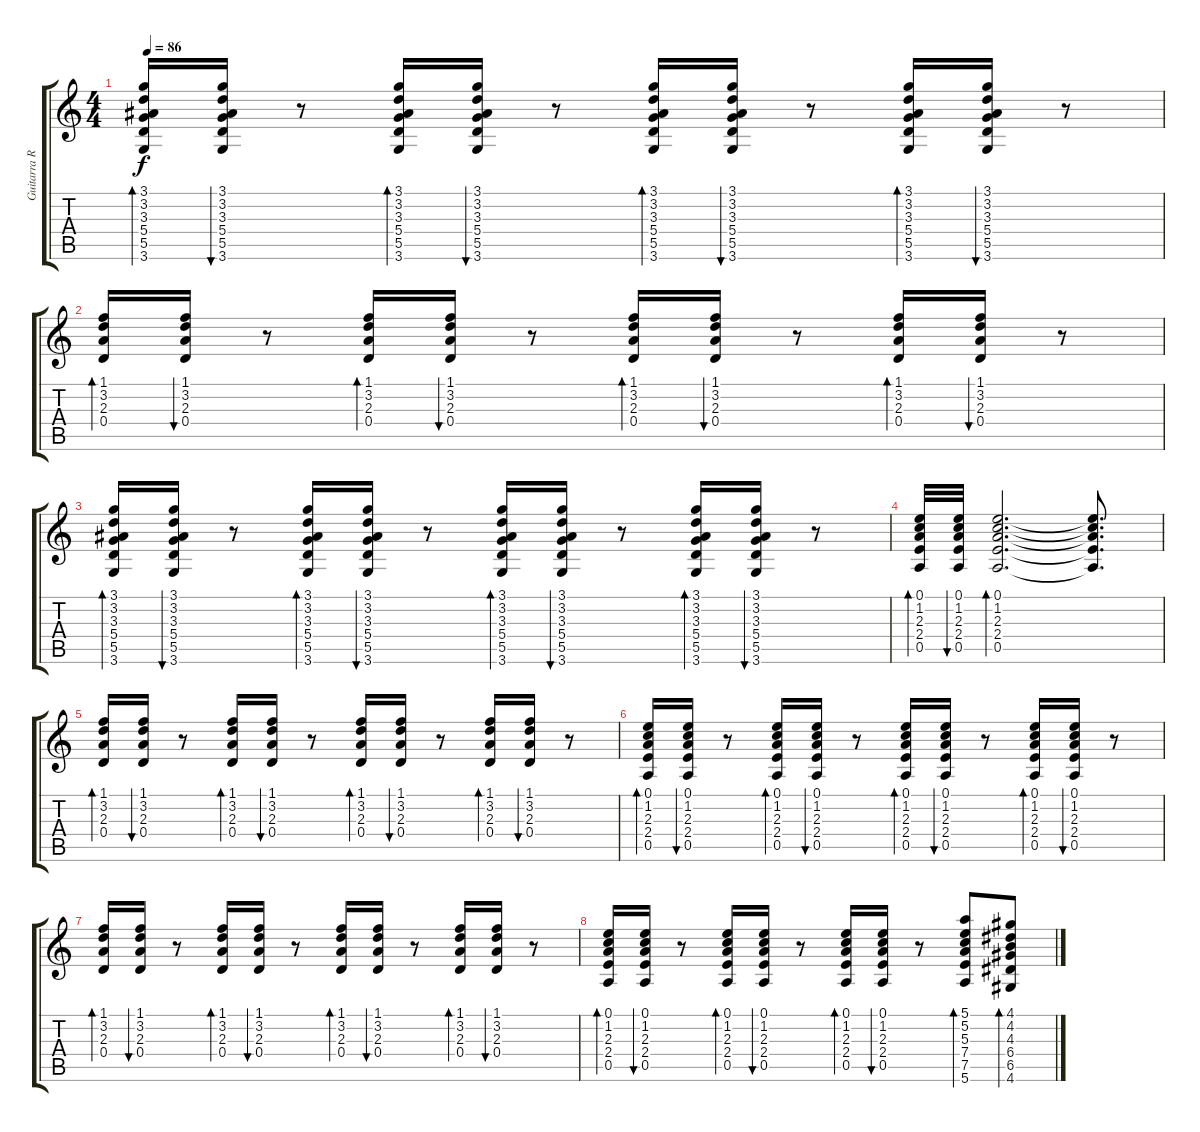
\track ("Guitarra Rítmica" "Guitarra R") {instrument electricguitarclean}
\staff {score tabs}
\tuning (E4 B3 G3 D3 A2 E2) {hide}
\ts (4 4)
\tempo 86
\clef g2
\ks c
(3.1 3.2 3.3 5.4 5.5 3.6).16{bd 30 dy f} (3.1 3.2 3.3 5.4 5.5 3.6).16{bu 30} r.8 (3.1 3.2 3.3 5.4 5.5 3.6).16{bd 30} (3.1 3.2 3.3 5.4 5.5 3.6).16{bu 30} r.8 (3.1 3.2 3.3 5.4 5.5 3.6).16{bd 30} (3.1 3.2 3.3 5.4 5.5 3.6).16{bu 30} r.8 (3.1 3.2 3.3 5.4 5.5 3.6).16{bd 30} (3.1 3.2 3.3 5.4 5.5 3.6).16{bu 30} r.8 |
(1.1 3.2 2.3 0.4).16{bd 30} (1.1 3.2 2.3 0.4).16{bu 30} r.8 (1.1 3.2 2.3 0.4).16{bd 30} (1.1 3.2 2.3 0.4).16{bu 30} r.8 (1.1 3.2 2.3 0.4).16{bd 30} (1.1 3.2 2.3 0.4).16{bu 30} r.8 (1.1 3.2 2.3 0.4).16{bd 30} (1.1 3.2 2.3 0.4).16{bu 30} r.8 |
(3.1 3.2 3.3 5.4 5.5 3.6).16{bd 30} (3.1 3.2 3.3 5.4 5.5 3.6).16{bu 30} r.8 (3.1 3.2 3.3 5.4 5.5 3.6).16{bd 30} (3.1 3.2 3.3 5.4 5.5 3.6).16{bu 30} r.8 (3.1 3.2 3.3 5.4 5.5 3.6).16{bd 30} (3.1 3.2 3.3 5.4 5.5 3.6).16{bu 30} r.8 (3.1 3.2 3.3 5.4 5.5 3.6).16{bd 30} (3.1 3.2 3.3 5.4 5.5 3.6).16{bu 30} r.8 |
(0.1 1.2 2.3 2.4 0.5).32{bd 30} (0.1 1.2 2.3 2.4 0.5).32{bu 30} (0.1 1.2 2.3 2.4 0.5).2{d bd 30} (0.1{t} 1.2{t} 2.3{t} 2.4{t} 0.5{t}).8{d} |
(1.1 3.2 2.3 0.4).16{bd 30} (1.1 3.2 2.3 0.4).16{bu 30} r.8 (1.1 3.2 2.3 0.4).16{bd 30} (1.1 3.2 2.3 0.4).16{bu 30} r.8 (1.1 3.2 2.3 0.4).16{bd 30} (1.1 3.2 2.3 0.4).16{bu 30} r.8 (1.1 3.2 2.3 0.4).16{bd 30} (1.1 3.2 2.3 0.4).16{bu 30} r.8 |
(0.1 1.2 2.3 2.4 0.5).16{bd 30} (0.1 1.2 2.3 2.4 0.5).16{bu 30} r.8 (0.1 1.2 2.3 2.4 0.5).16{bd 30} (0.1 1.2 2.3 2.4 0.5).16{bu 30} r.8 (0.1 1.2 2.3 2.4 0.5).16{bd 30} (0.1 1.2 2.3 2.4 0.5).16{bu 30} r.8 (0.1 1.2 2.3 2.4 0.5).16{bd 30} (0.1 1.2 2.3 2.4 0.5).16{bu 30} r.8 |
(1.1 3.2 2.3 0.4).16{bd 30} (1.1 3.2 2.3 0.4).16{bu 30} r.8 (1.1 3.2 2.3 0.4).16{bd 30} (1.1 3.2 2.3 0.4).16{bu 30} r.8 (1.1 3.2 2.3 0.4).16{bd 30} (1.1 3.2 2.3 0.4).16{bu 30} r.8 (1.1 3.2 2.3 0.4).16{bd 30} (1.1 3.2 2.3 0.4).16{bu 30} r.8 |
(0.1 1.2 2.3 2.4 0.5).16{bd 30} (0.1 1.2 2.3 2.4 0.5).16{bu 30} r.8 (0.1 1.2 2.3 2.4 0.5).16{bd 30} (0.1 1.2 2.3 2.4 0.5).16{bu 30} r.8 (0.1 1.2 2.3 2.4 0.5).16{bd 30} (0.1 1.2 2.3 2.4 0.5).16{bu 30} r.8 (5.1 5.2 5.3 7.4 7.5 5.6).8{bd 30} (4.1 4.2 4.3 6.4 6.5 4.6).8{bd 30}
